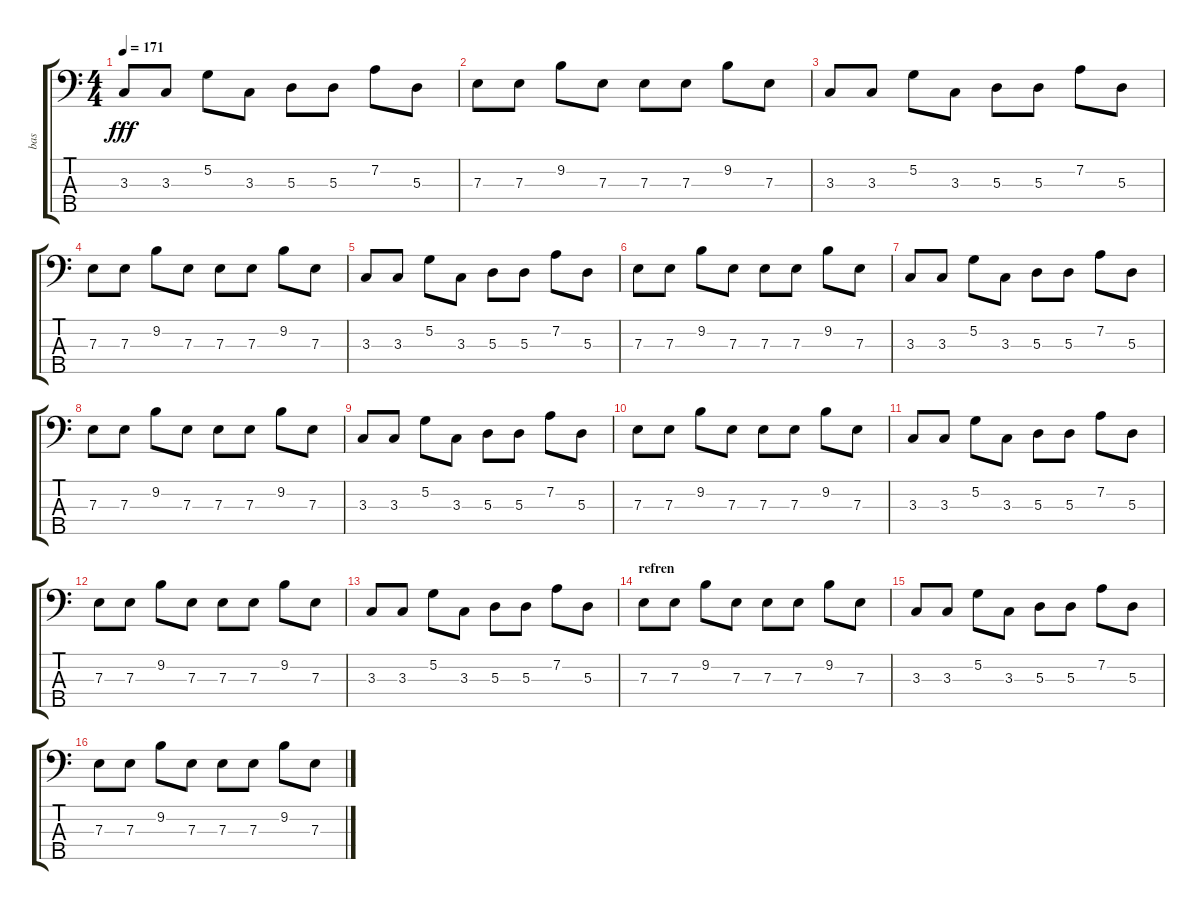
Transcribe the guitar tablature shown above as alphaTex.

\track ("bas" "bas") {instrument electricbasspick}
\staff {score tabs}
\tuning (G2 D2 A1 E1 B0) {hide}
\ts (4 4)
\tempo 171
\clef f4
\ks c
3.3.8{dy fff} 3.3.8 5.2.8 3.3.8 5.3.8 5.3.8 7.2.8 5.3.8 |
7.3.8 7.3.8 9.2.8 7.3.8 7.3.8 7.3.8 9.2.8 7.3.8 |
3.3.8 3.3.8 5.2.8 3.3.8 5.3.8 5.3.8 7.2.8 5.3.8 |
7.3.8 7.3.8 9.2.8 7.3.8 7.3.8 7.3.8 9.2.8 7.3.8 |
3.3.8 3.3.8 5.2.8 3.3.8 5.3.8 5.3.8 7.2.8 5.3.8 |
7.3.8 7.3.8 9.2.8 7.3.8 7.3.8 7.3.8 9.2.8 7.3.8 |
3.3.8 3.3.8 5.2.8 3.3.8 5.3.8 5.3.8 7.2.8 5.3.8 |
7.3.8 7.3.8 9.2.8 7.3.8 7.3.8 7.3.8 9.2.8 7.3.8 |
3.3.8 3.3.8 5.2.8 3.3.8 5.3.8 5.3.8 7.2.8 5.3.8 |
7.3.8 7.3.8 9.2.8 7.3.8 7.3.8 7.3.8 9.2.8 7.3.8 |
3.3.8 3.3.8 5.2.8 3.3.8 5.3.8 5.3.8 7.2.8 5.3.8 |
7.3.8 7.3.8 9.2.8 7.3.8 7.3.8 7.3.8 9.2.8 7.3.8 |
3.3.8 3.3.8 5.2.8 3.3.8 5.3.8 5.3.8 7.2.8 5.3.8 |
\section ("" "refren")
7.3.8 7.3.8 9.2.8 7.3.8 7.3.8 7.3.8 9.2.8 7.3.8 |
3.3.8 3.3.8 5.2.8 3.3.8 5.3.8 5.3.8 7.2.8 5.3.8 |
7.3.8 7.3.8 9.2.8 7.3.8 7.3.8 7.3.8 9.2.8 7.3.8
